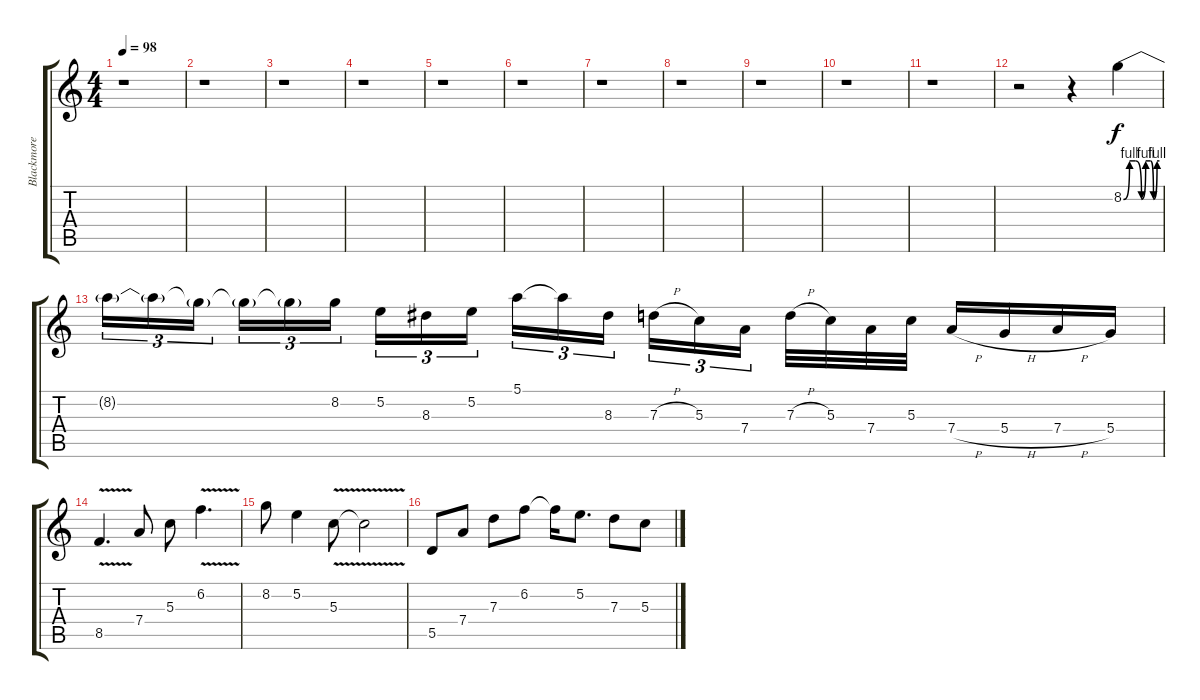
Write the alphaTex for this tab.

\track ("Blackmore" "Blackmore") {instrument overdrivenguitar}
\staff {score tabs}
\tuning (E4 B3 G3 D3 A2 E2) {hide}
\ts (4 4)
\tempo 98
\clef g2
\ks c
r.1{dy f} |
r.1 |
r.1 |
r.1 |
r.1 |
r.1 |
r.1 |
r.1 |
r.1 |
r.1 |
r.1 |
r.2 r.4 8.2{be (custom 0 0 10 4 20 4 30 0 37 4 45 4 50 0 56 4 60 4)}.4 |
8.2{t}.16{tu (3 2)} 8.2{t}.16{tu (3 2)} 8.2{t}.16{tu (3 2) beam splitsecondary} 8.2{t}.16{tu (3 2)} 8.2{t}.16{tu (3 2)} 8.2.16{tu (3 2)} 5.2.16{tu (3 2)} 8.3.16{tu (3 2)} 5.2.16{tu (3 2) beam splitsecondary} 5.1.16{tu (3 2)} 5.1{t}.16{tu (3 2)} 8.3.16{tu (3 2)} 7.3{h}.16{tu (3 2)} 5.3.16{tu (3 2)} 7.4.16{tu (3 2) beam splitsecondary} 7.3{h}.32 5.3.32 7.4.32 5.3.32 7.4{h}.16 5.4{h}.16 7.4{h}.16 5.4.16 |
8.5{v}.4{d} 7.4.8 5.3.8 6.2{v}.4{d} |
8.2.8 5.2.4 5.3{v}.8 5.3{t}.2 |
5.5.8 7.4.8 7.3.8 6.2.8 6.2{t}.16 5.2.8{d} 7.3.8 5.3.8
